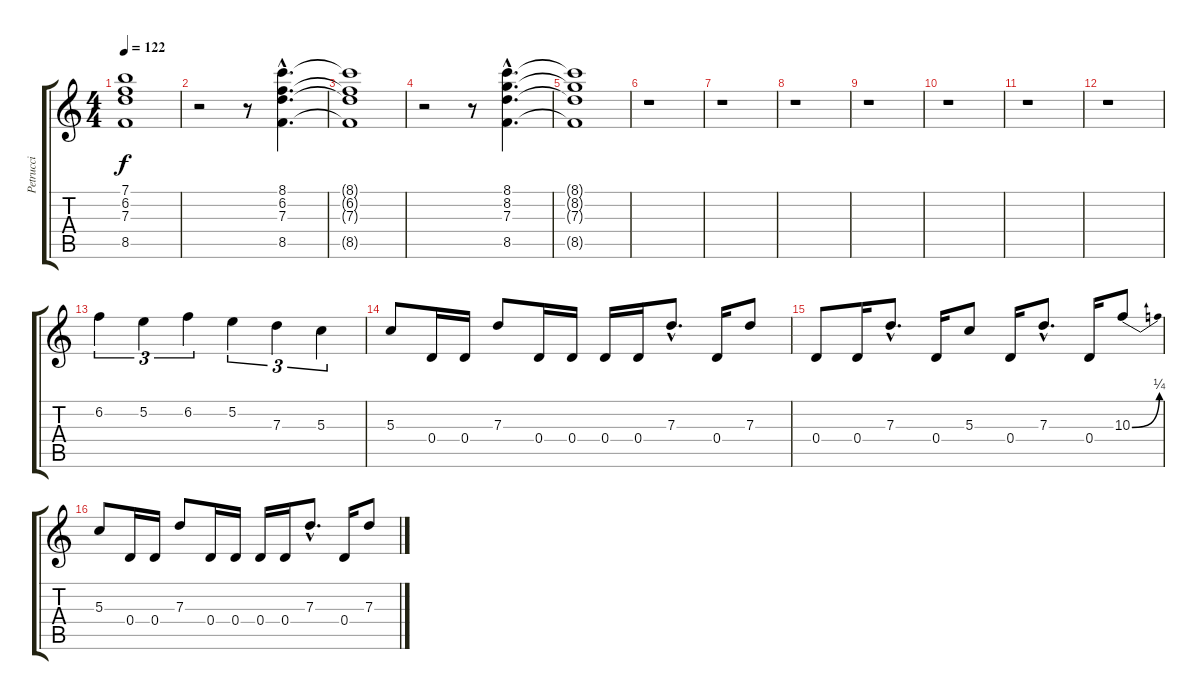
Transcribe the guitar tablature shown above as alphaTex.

\track ("Petrucci" "Petrucci") {instrument distortionguitar}
\staff {score tabs}
\tuning (E4 B3 G3 D3 A2 E2) {hide}
\ts (4 4)
\tempo 122
\clef g2
\ks c
(7.1{t} 6.2{t} 7.3{t} 8.5{t}).1{dy f} |
r.2 r.8 (8.1{hac} 6.2{hac} 7.3{hac} 8.5{hac}).4{d} |
(8.1{t} 6.2{t} 7.3{t} 8.5{t}).1 |
r.2 r.8 (8.1{hac} 8.2{hac} 7.3{hac} 8.5{hac}).4{d} |
(8.1{t} 8.2{t} 7.3{t} 8.5{t}).1 |
r.1 |
r.1 |
r.1 |
r.1 |
r.1 |
r.1 |
r.1 |
6.2.4{tu (3 2)} 5.2.4{tu (3 2)} 6.2.4{tu (3 2)} 5.2.4{tu (3 2)} 7.3.4{tu (3 2)} 5.3.4{tu (3 2)} |
5.3.8 0.4.16 0.4.16 7.3.8 0.4.16 0.4.16 0.4.16 0.4.16 7.3{hac}.8{d} 0.4.16 7.3.8 |
0.4.8 0.4.16 7.3{hac}.8{d} 0.4.16 5.3.8 0.4.16 7.3{hac}.8{d} 0.4.16 10.3{be (bend 0 0 60 1)}.8 |
5.3.8 0.4.16 0.4.16 7.3.8 0.4.16 0.4.16 0.4.16 0.4.16 7.3{hac}.8{d} 0.4.16 7.3.8
